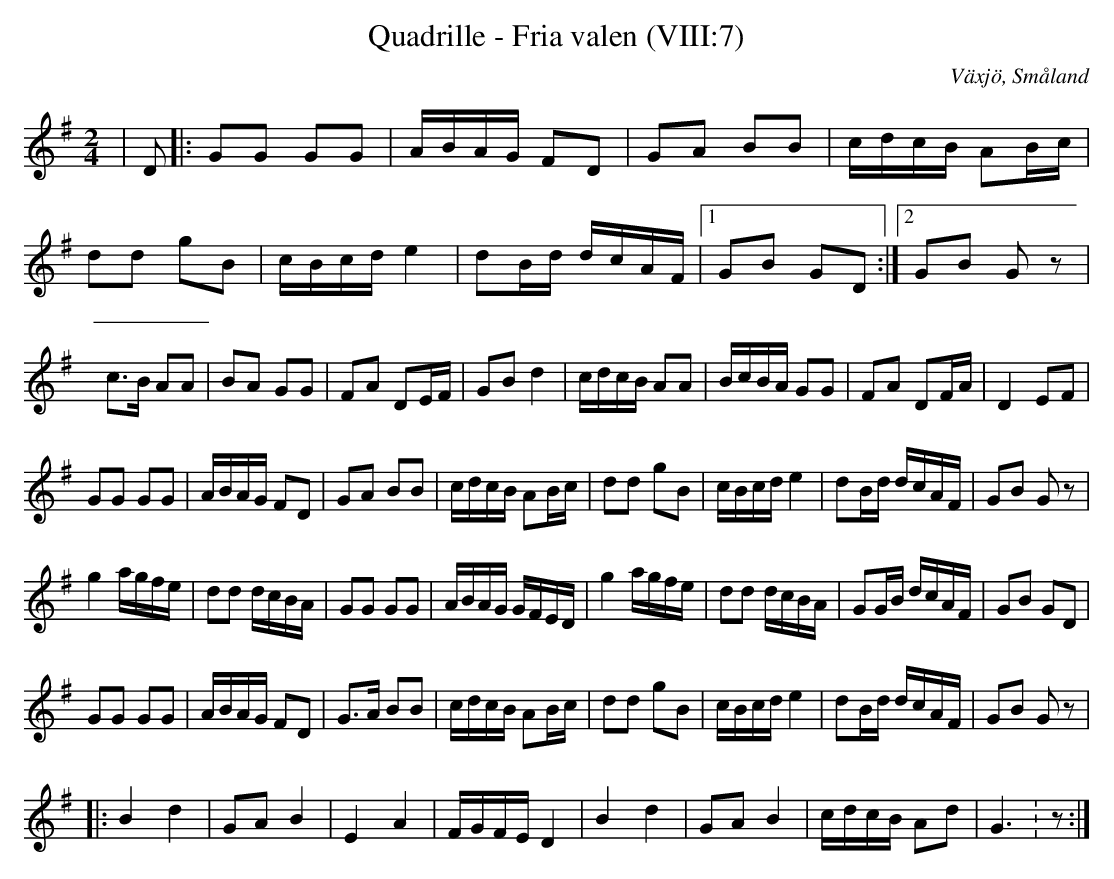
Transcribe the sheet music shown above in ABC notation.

X:1
T:Quadrille - Fria valen (VIII:7)
O:Växjö, Småland
M:2/4
L:1/8
K:G
|D|:GG GG|A/2B/2A/2G/2 FD|GA BB|c/2d/2c/2B/2 AB/2c/2|
dd gB|c/2B/2c/2d/2 e2|dB/2d/2 d/2c/2A/2F/2|1GB GD:|2GB G z|
c>B AA|BA GG|FA DE/2F/2|GB d2|c/2d/2c/2B/2 AA|B/2c/2B/2A/2 GG|FA DF/2A/2|D2 EF|
GG GG|A/2B/2A/2G/2 FD|GA BB|c/2d/2c/2B/2 AB/2c/2|dd gB|c/2B/2c/2d/2 e2|dB/2d/2 d/2c/2A/2F/2|GB G z|
g2 a/2g/2f/2e/2|dd d/2c/2B/2A/2|GG GG|A/2B/2A/2G/2 G/2F/2E/2D/2|g2 a/2g/2f/2e/2|dd d/2c/2B/2A/2|GG/2B/2 d/2c/2A/2F/2|GB GD|
GG GG|A/2B/2A/2G/2 FD|G>A BB|c/2d/2c/2B/2 AB/2c/2|dd gB|c/2B/2c/2d/2 e2|dB/2d/2 d/2c/2A/2F/2|GB G z|
|:B2 d2|GA B2|E2 A2|F/2G/2F/2E/2 D2|B2 d2|GA B2|c/2d/2c/2B/2 Ad|G3: z:|
